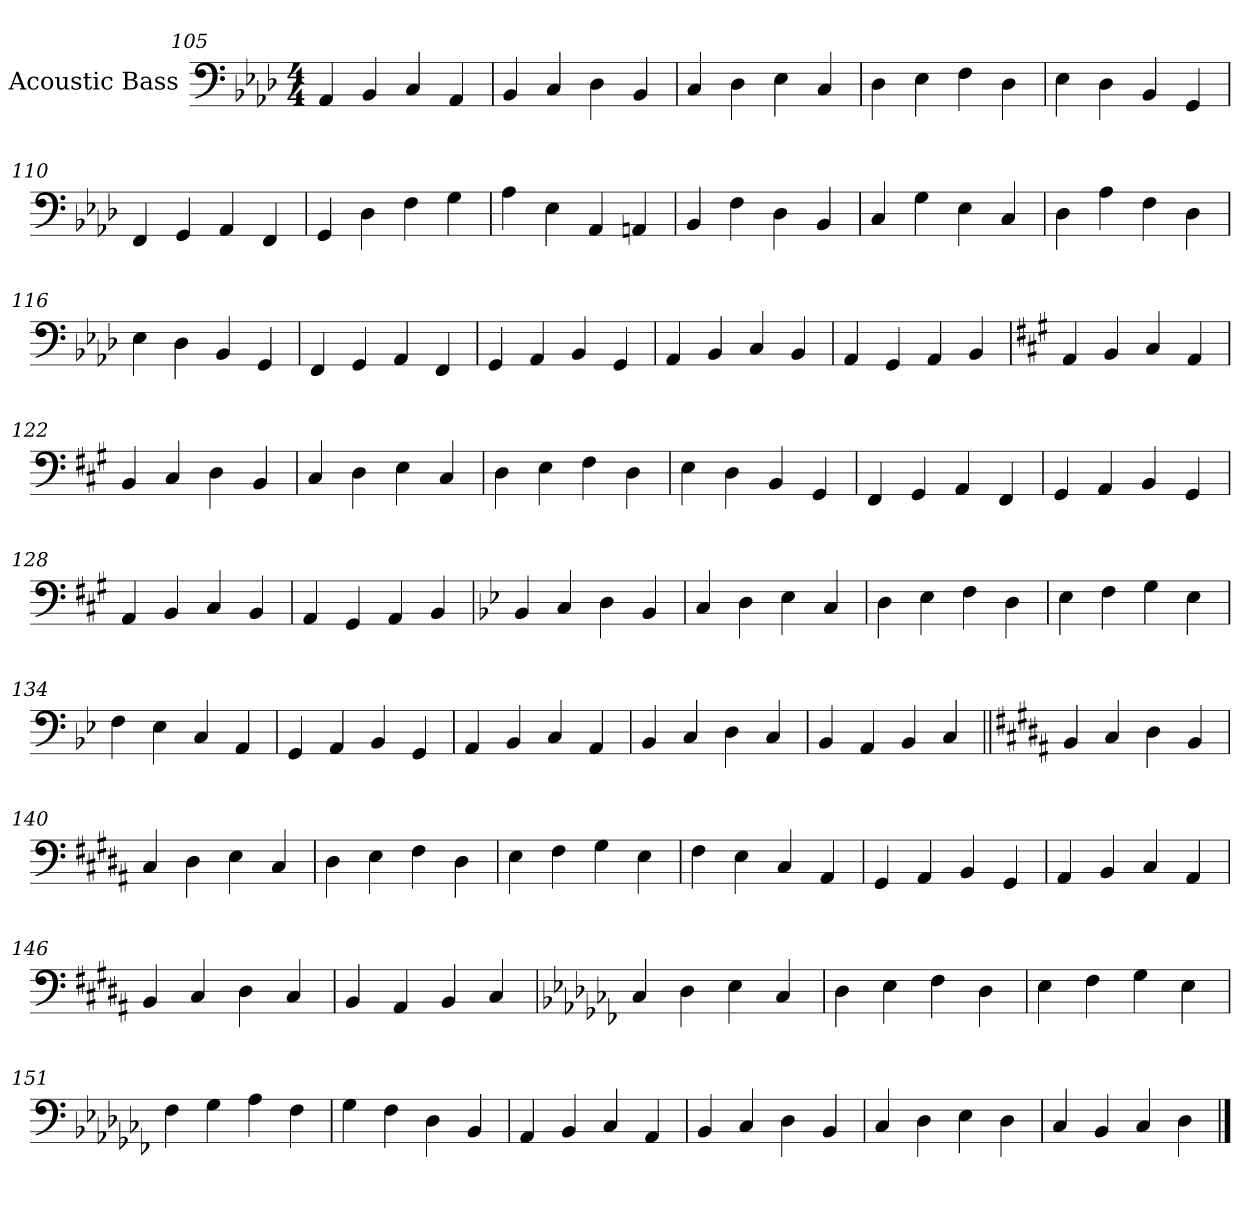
**kern
*part1
*staff1
*I"Acoustic Bass
*I'Bass
*clefF4
*ITrd7c12
*k[b-e-a-d-]
*M4/4
=105
4AAA-/
4BBB-/
4CC/
4AAA-/
=106
4BBB-/
4CC/
4DD-\
4BBB-/
=107
4CC/
4DD-\
4EE-\
4CC/
=108
4DD-\
4EE-\
4FF\
4DD-\
=109
4EE-\
4DD-\
4BBB-/
4GGG/
=110
4FFF/
4GGG/
4AAA-/
4FFF/
=111
4GGG/
4DD-\
4FF\
4GG\
=112
4AA-\
4EE-\
4AAA-/
4AAAn/
=113
4BBB-/
4FF\
4DD-\
4BBB-/
=114
4CC/
4GG\
4EE-\
4CC/
=115
4DD-\
4AA-\
4FF\
4DD-\
=116
4EE-\
4DD-\
4BBB-/
4GGG/
=117
4FFF/
4GGG/
4AAA-/
4FFF/
=118
4GGG/
4AAA-/
4BBB-/
4GGG/
=119
4AAA-/
4BBB-/
4CC/
4BBB-/
=120
4AAA-/
4GGG/
4AAA-/
4BBB-/
=121
*k[f#c#g#]
4AAA/
4BBB/
4CC#/
4AAA/
=122
4BBB/
4CC#/
4DD\
4BBB/
=123
4CC#/
4DD\
4EE\
4CC#/
=124
4DD\
4EE\
4FF#\
4DD\
=125
4EE\
4DD\
4BBB/
4GGG#/
=126
4FFF#/
4GGG#/
4AAA/
4FFF#/
=127
4GGG#/
4AAA/
4BBB/
4GGG#/
=128
4AAA/
4BBB/
4CC#/
4BBB/
=129
4AAA/
4GGG#/
4AAA/
4BBB/
=130
*k[b-e-]
4BBB-/
4CC/
4DD\
4BBB-/
=131
4CC/
4DD\
4EE-\
4CC/
=132
4DD\
4EE-\
4FF\
4DD\
=133
4EE-\
4FF\
4GG\
4EE-\
=134
4FF\
4EE-\
4CC/
4AAA/
=135
4GGG/
4AAA/
4BBB-/
4GGG/
=136
4AAA/
4BBB-/
4CC/
4AAA/
=137
4BBB-/
4CC/
4DD\
4CC/
=138
4BBB-/
4AAA/
4BBB-/
4CC/
=139||
*k[f#c#g#d#a#]
4BBB/
4CC#/
4DD#\
4BBB/
=140
4CC#/
4DD#\
4EE\
4CC#/
=141
4DD#\
4EE\
4FF#\
4DD#\
=142
4EE\
4FF#\
4GG#\
4EE\
=143
4FF#\
4EE\
4CC#/
4AAA#/
=144
4GGG#/
4AAA#/
4BBB/
4GGG#/
=145
4AAA#/
4BBB/
4CC#/
4AAA#/
=146
4BBB/
4CC#/
4DD#\
4CC#/
=147
4BBB/
4AAA#/
4BBB/
4CC#/
=148
*k[b-e-a-d-g-c-f-]
4CC-/
4DD-\
4EE-\
4CC-/
=149
4DD-\
4EE-\
4FF-\
4DD-\
=150
4EE-\
4FF-\
4GG-\
4EE-\
=151
4FF-\
4GG-\
4AA-\
4FF-\
=152
4GG-\
4FF-\
4DD-\
4BBB-/
=153
4AAA-/
4BBB-/
4CC-/
4AAA-/
=154
4BBB-/
4CC-/
4DD-\
4BBB-/
=155
4CC-/
4DD-\
4EE-\
4DD-\
=156
4CC-/
4BBB-/
4CC-/
4DD-\
==
*-
